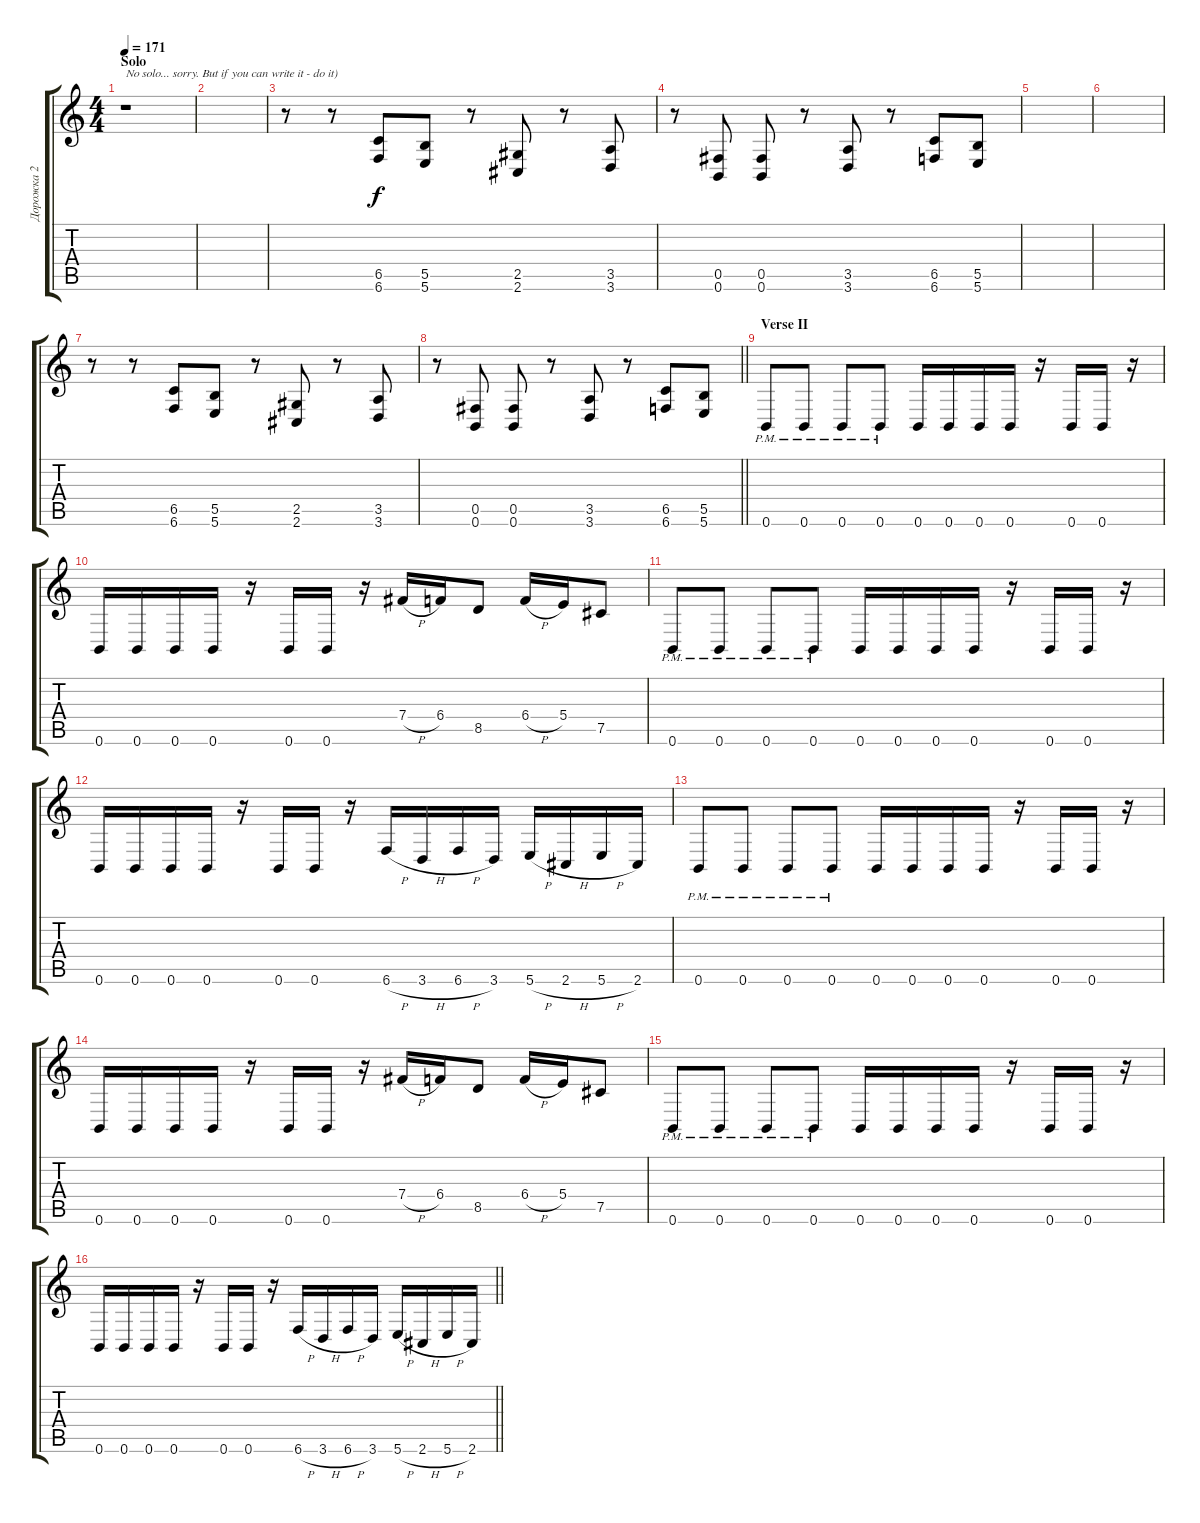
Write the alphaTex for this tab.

\track ("Дорожка 2" "Дорожка 2") {instrument distortionguitar}
\staff {score tabs}
\tuning (Db4 Ab3 E3 B2 Gb2 B1) {hide}
\ts (4 4)
\section ("" "Solo")
\tempo 171
\clef g2
\ks c
r.1{txt "No solo... sorry. But if you can write it - do it)" dy f} |
|
r.8 r.8 (6.5 6.6).8 (5.5 5.6).8 r.8 (2.5 2.6).8 r.8 (3.5 3.6).8 |
r.8 (0.5 0.6).8 (0.5 0.6).8 r.8 (3.5 3.6).8 r.8 (6.5 6.6).8 (5.5 5.6).8 |
|
|
r.8 r.8 (6.5 6.6).8 (5.5 5.6).8 r.8 (2.5 2.6).8 r.8 (3.5 3.6).8 |
\barLineRight lightlight
r.8 (0.5 0.6).8 (0.5 0.6).8 r.8 (3.5 3.6).8 r.8 (6.5 6.6).8 (5.5 5.6).8 |
\section ("" "Verse II")
0.6{pm}.8 0.6{pm}.8 0.6{pm}.8 0.6{pm}.8 0.6.16 0.6.16 0.6.16 0.6.16 r.16 0.6.16 0.6.16 r.16 |
0.6.16 0.6.16 0.6.16 0.6.16 r.16 0.6.16 0.6.16 r.16 7.4{h}.16 6.4.16 8.5.8 6.4{h}.16 5.4.16 7.5.8 |
0.6{pm}.8 0.6{pm}.8 0.6{pm}.8 0.6{pm}.8 0.6.16 0.6.16 0.6.16 0.6.16 r.16 0.6.16 0.6.16 r.16 |
0.6.16 0.6.16 0.6.16 0.6.16 r.16 0.6.16 0.6.16 r.16 6.6{h}.16 3.6{h}.16 6.6{h}.16 3.6.16 5.6{h}.16 2.6{h}.16 5.6{h}.16 2.6.16 |
0.6{pm}.8 0.6{pm}.8 0.6{pm}.8 0.6{pm}.8 0.6.16 0.6.16 0.6.16 0.6.16 r.16 0.6.16 0.6.16 r.16 |
0.6.16 0.6.16 0.6.16 0.6.16 r.16 0.6.16 0.6.16 r.16 7.4{h}.16 6.4.16 8.5.8 6.4{h}.16 5.4.16 7.5.8 |
0.6{pm}.8 0.6{pm}.8 0.6{pm}.8 0.6{pm}.8 0.6.16 0.6.16 0.6.16 0.6.16 r.16 0.6.16 0.6.16 r.16 |
\barLineRight lightlight
0.6.16 0.6.16 0.6.16 0.6.16 r.16 0.6.16 0.6.16 r.16 6.6{h}.16 3.6{h}.16 6.6{h}.16 3.6.16 5.6{h}.16 2.6{h}.16 5.6{h}.16 2.6.16
